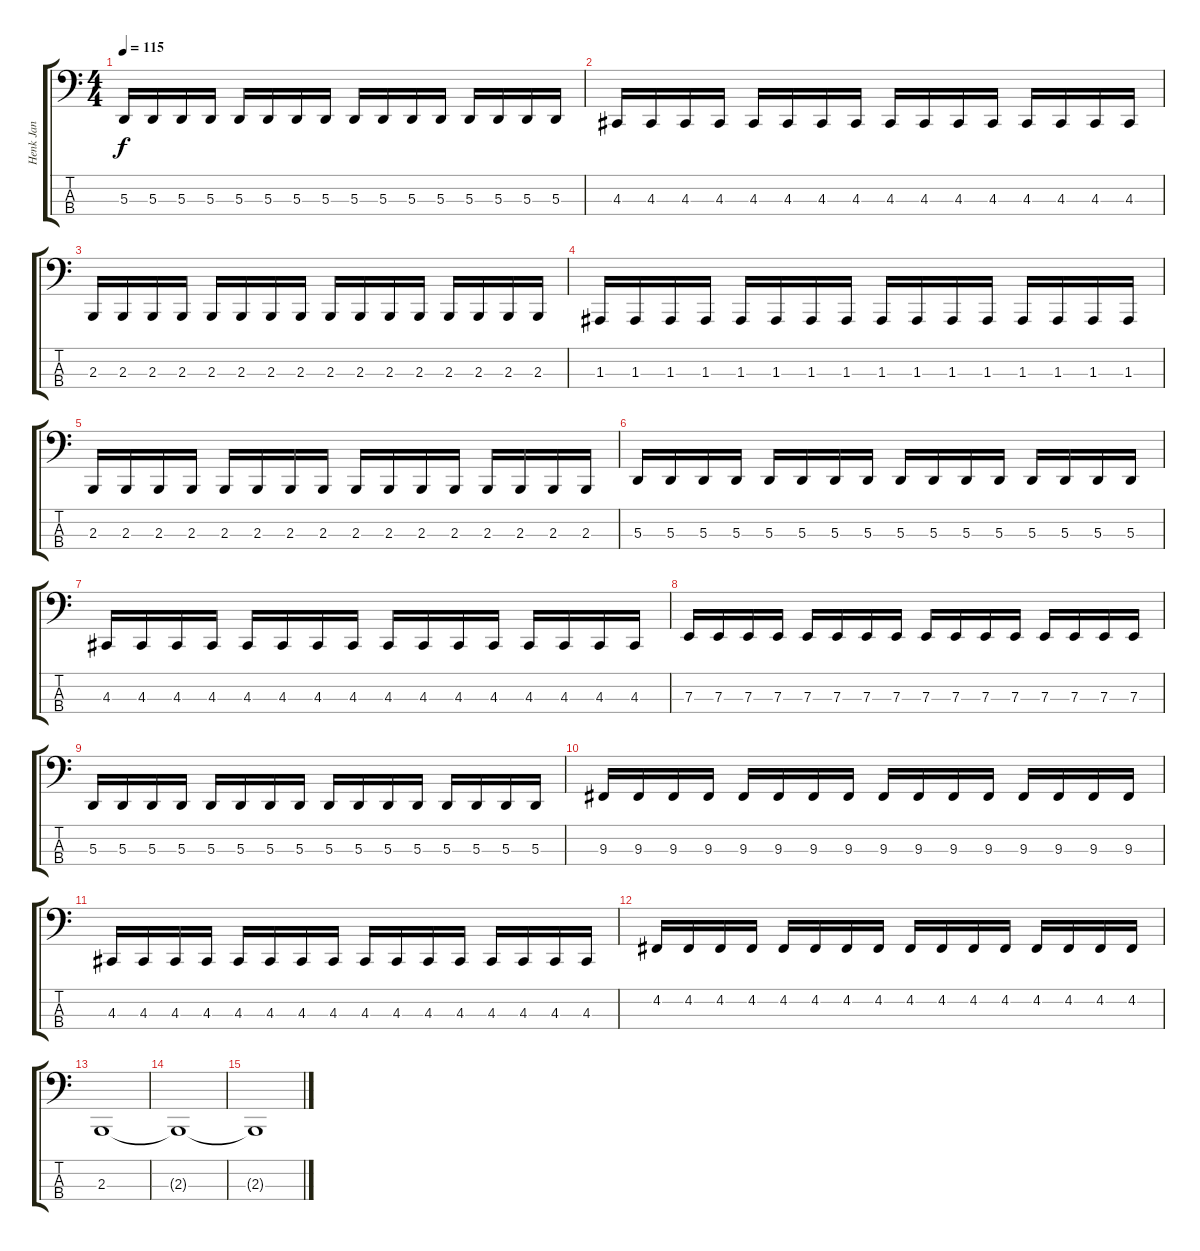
\track ("Henk Jan" "Henk Jan") {instrument lead2sawtooth}
\staff {score tabs}
\tuning (G2 D2 A1 E1) {hide}
\ts (4 4)
\tempo 115
\clef f4
\ks c
5.3.16{dy f} 5.3.16 5.3.16 5.3.16 5.3.16 5.3.16 5.3.16 5.3.16 5.3.16 5.3.16 5.3.16 5.3.16 5.3.16 5.3.16 5.3.16 5.3.16 |
4.3.16 4.3.16 4.3.16 4.3.16 4.3.16 4.3.16 4.3.16 4.3.16 4.3.16 4.3.16 4.3.16 4.3.16 4.3.16 4.3.16 4.3.16 4.3.16 |
2.3.16 2.3.16 2.3.16 2.3.16 2.3.16 2.3.16 2.3.16 2.3.16 2.3.16 2.3.16 2.3.16 2.3.16 2.3.16 2.3.16 2.3.16 2.3.16 |
1.3.16 1.3.16 1.3.16 1.3.16 1.3.16 1.3.16 1.3.16 1.3.16 1.3.16 1.3.16 1.3.16 1.3.16 1.3.16 1.3.16 1.3.16 1.3.16 |
2.3.16 2.3.16 2.3.16 2.3.16 2.3.16 2.3.16 2.3.16 2.3.16 2.3.16 2.3.16 2.3.16 2.3.16 2.3.16 2.3.16 2.3.16 2.3.16 |
5.3.16 5.3.16 5.3.16 5.3.16 5.3.16 5.3.16 5.3.16 5.3.16 5.3.16 5.3.16 5.3.16 5.3.16 5.3.16 5.3.16 5.3.16 5.3.16 |
4.3.16 4.3.16 4.3.16 4.3.16 4.3.16 4.3.16 4.3.16 4.3.16 4.3.16 4.3.16 4.3.16 4.3.16 4.3.16 4.3.16 4.3.16 4.3.16 |
7.3.16 7.3.16 7.3.16 7.3.16 7.3.16 7.3.16 7.3.16 7.3.16 7.3.16 7.3.16 7.3.16 7.3.16 7.3.16 7.3.16 7.3.16 7.3.16 |
5.3.16 5.3.16 5.3.16 5.3.16 5.3.16 5.3.16 5.3.16 5.3.16 5.3.16 5.3.16 5.3.16 5.3.16 5.3.16 5.3.16 5.3.16 5.3.16 |
9.3.16 9.3.16 9.3.16 9.3.16 9.3.16 9.3.16 9.3.16 9.3.16 9.3.16 9.3.16 9.3.16 9.3.16 9.3.16 9.3.16 9.3.16 9.3.16 |
4.3.16 4.3.16 4.3.16 4.3.16 4.3.16 4.3.16 4.3.16 4.3.16 4.3.16 4.3.16 4.3.16 4.3.16 4.3.16 4.3.16 4.3.16 4.3.16 |
4.2.16 4.2.16 4.2.16 4.2.16 4.2.16 4.2.16 4.2.16 4.2.16 4.2.16 4.2.16 4.2.16 4.2.16 4.2.16 4.2.16 4.2.16 4.2.16 |
2.3.1 |
2.3{t}.1 |
2.3{t}.1
